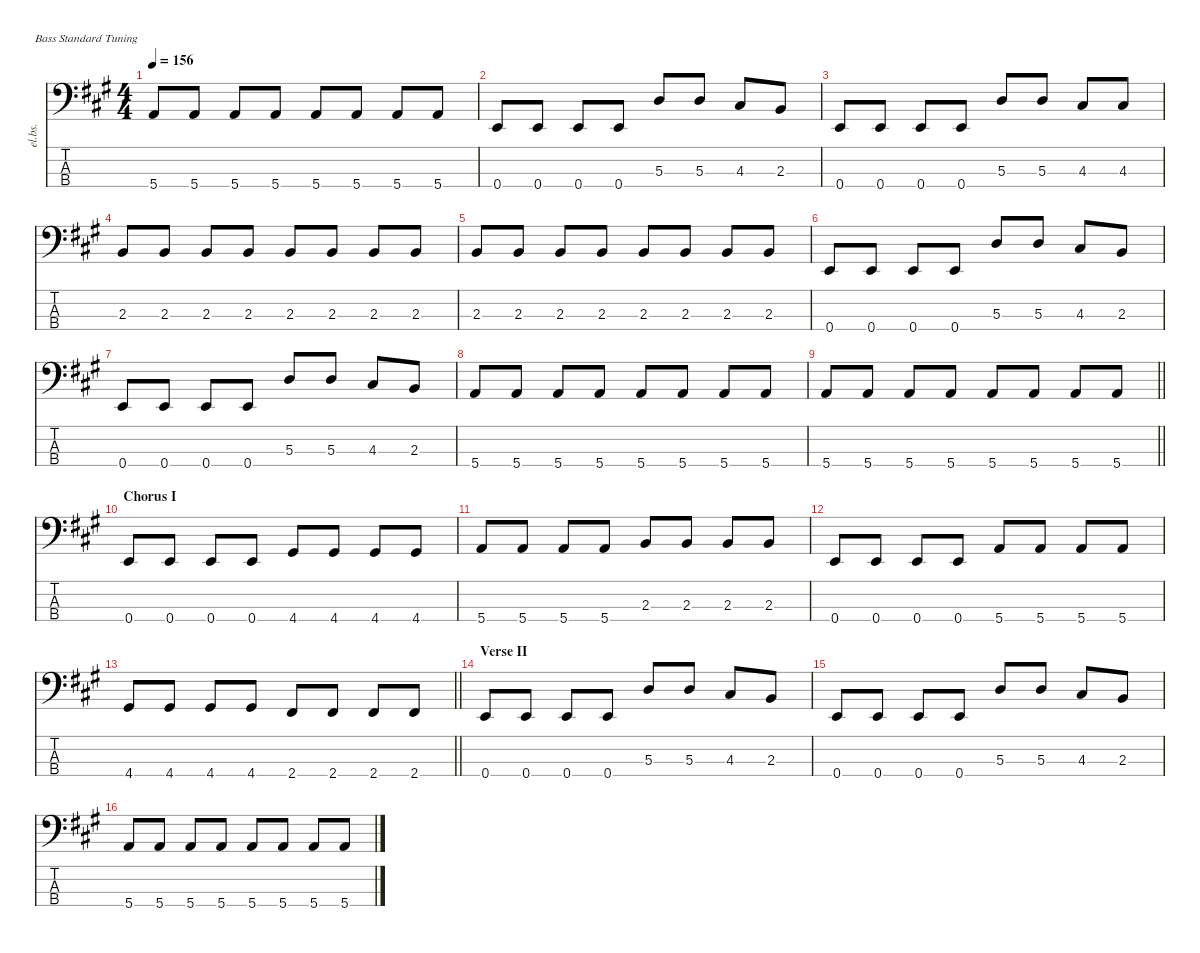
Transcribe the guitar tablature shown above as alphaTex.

\defaultSystemsLayout 4
\hideDynamics
\bracketExtendMode nobrackets
\otherSystemsTrackNameOrientation horizontal
\track ("Bass" "el.bs.") {instrument electricbassfinger}
\staff {score tabs}
\tuning (G2 D2 A1 E1)
\ts (4 4)
\tempo 156
\clef f4
\ks a
5.4{acc forcenatural}.8{dy f beam Up} 5.4{acc forcenatural}.8{beam Up} 5.4{acc forcenatural}.8{beam Up} 5.4{acc forcenatural}.8{beam Up} 5.4{acc forcenatural}.8{beam Up} 5.4{acc forcenatural}.8{beam Up} 5.4{acc forcenatural}.8{beam Up} 5.4{acc forcenatural}.8{beam Up} |
0.4{acc forcenatural}.8{beam Up} 0.4{acc forcenatural}.8{beam Up} 0.4{acc forcenatural}.8{beam Up} 0.4{acc forcenatural}.8{beam Up} 5.3{acc forcenatural}.8{beam Up} 5.3{acc forcenatural}.8{beam Up} 4.3{acc #}.8{beam Up} 2.3{acc forcenatural}.8{beam Up} |
0.4{acc forcenatural}.8{beam Up} 0.4{acc forcenatural}.8{beam Up} 0.4{acc forcenatural}.8{beam Up} 0.4{acc forcenatural}.8{beam Up} 5.3{acc forcenatural}.8{beam Up} 5.3{acc forcenatural}.8{beam Up} 4.3{acc #}.8{beam Up} 4.3{acc #}.8{beam Up} |
2.3{acc forcenatural}.8{beam Up} 2.3{acc forcenatural}.8{beam Up} 2.3{acc forcenatural}.8{beam Up} 2.3{acc forcenatural}.8{beam Up} 2.3{acc forcenatural}.8{beam Up} 2.3{acc forcenatural}.8{beam Up} 2.3{acc forcenatural}.8{beam Up} 2.3{acc forcenatural}.8{beam Up} |
2.3{acc forcenatural}.8{beam Up} 2.3{acc forcenatural}.8{beam Up} 2.3{acc forcenatural}.8{beam Up} 2.3{acc forcenatural}.8{beam Up} 2.3{acc forcenatural}.8{beam Up} 2.3{acc forcenatural}.8{beam Up} 2.3{acc forcenatural}.8{beam Up} 2.3{acc forcenatural}.8{beam Up} |
0.4{acc forcenatural}.8{beam Up} 0.4{acc forcenatural}.8{beam Up} 0.4{acc forcenatural}.8{beam Up} 0.4{acc forcenatural}.8{beam Up} 5.3{acc forcenatural}.8{beam Up} 5.3{acc forcenatural}.8{beam Up} 4.3{acc #}.8{beam Up} 2.3{acc forcenatural}.8{beam Up} |
0.4{acc forcenatural}.8{beam Up} 0.4{acc forcenatural}.8{beam Up} 0.4{acc forcenatural}.8{beam Up} 0.4{acc forcenatural}.8{beam Up} 5.3{acc forcenatural}.8{beam Up} 5.3{acc forcenatural}.8{beam Up} 4.3{acc #}.8{beam Up} 2.3{acc forcenatural}.8{beam Up} |
5.4{acc forcenatural}.8{beam Up} 5.4{acc forcenatural}.8{beam Up} 5.4{acc forcenatural}.8{beam Up} 5.4{acc forcenatural}.8{beam Up} 5.4{acc forcenatural}.8{beam Up} 5.4{acc forcenatural}.8{beam Up} 5.4{acc forcenatural}.8{beam Up} 5.4{acc forcenatural}.8{beam Up} |
\barLineRight lightlight
5.4{acc forcenatural}.8{beam Up} 5.4{acc forcenatural}.8{beam Up} 5.4{acc forcenatural}.8{beam Up} 5.4{acc forcenatural}.8{beam Up} 5.4{acc forcenatural}.8{beam Up} 5.4{acc forcenatural}.8{beam Up} 5.4{acc forcenatural}.8{beam Up} 5.4{acc forcenatural}.8{beam Up} |
\section ("" "Chorus I")
0.4{acc forcenatural}.8{beam Up} 0.4{acc forcenatural}.8{beam Up} 0.4{acc forcenatural}.8{beam Up} 0.4{acc forcenatural}.8{beam Up} 4.4{acc #}.8{beam Up} 4.4{acc #}.8{beam Up} 4.4{acc #}.8{beam Up} 4.4{acc #}.8{beam Up} |
5.4{acc forcenatural}.8{beam Up} 5.4{acc forcenatural}.8{beam Up} 5.4{acc forcenatural}.8{beam Up} 5.4{acc forcenatural}.8{beam Up} 2.3{acc forcenatural}.8{beam Up} 2.3{acc forcenatural}.8{beam Up} 2.3{acc forcenatural}.8{beam Up} 2.3{acc forcenatural}.8{beam Up} |
0.4{acc forcenatural}.8{beam Up} 0.4{acc forcenatural}.8{beam Up} 0.4{acc forcenatural}.8{beam Up} 0.4{acc forcenatural}.8{beam Up} 5.4{acc forcenatural}.8{beam Up} 5.4{acc forcenatural}.8{beam Up} 5.4{acc forcenatural}.8{beam Up} 5.4{acc forcenatural}.8{beam Up} |
\barLineRight lightlight
4.4{acc #}.8{beam Up} 4.4{acc #}.8{beam Up} 4.4{acc #}.8{beam Up} 4.4{acc #}.8{beam Up} 2.4{acc #}.8{beam Up} 2.4{acc #}.8{beam Up} 2.4{acc #}.8{beam Up} 2.4{acc #}.8{beam Up} |
\section ("" "Verse II")
0.4{acc forcenatural}.8{beam Up} 0.4{acc forcenatural}.8{beam Up} 0.4{acc forcenatural}.8{beam Up} 0.4{acc forcenatural}.8{beam Up} 5.3{acc forcenatural}.8{beam Up} 5.3{acc forcenatural}.8{beam Up} 4.3{acc #}.8{beam Up} 2.3{acc forcenatural}.8{beam Up} |
0.4{acc forcenatural}.8{beam Up} 0.4{acc forcenatural}.8{beam Up} 0.4{acc forcenatural}.8{beam Up} 0.4{acc forcenatural}.8{beam Up} 5.3{acc forcenatural}.8{beam Up} 5.3{acc forcenatural}.8{beam Up} 4.3{acc #}.8{beam Up} 2.3{acc forcenatural}.8{beam Up} |
5.4{acc forcenatural}.8{beam Up} 5.4{acc forcenatural}.8{beam Up} 5.4{acc forcenatural}.8{beam Up} 5.4{acc forcenatural}.8{beam Up} 5.4{acc forcenatural}.8{beam Up} 5.4{acc forcenatural}.8{beam Up} 5.4{acc forcenatural}.8{beam Up} 5.4{acc forcenatural}.8{beam Up}
